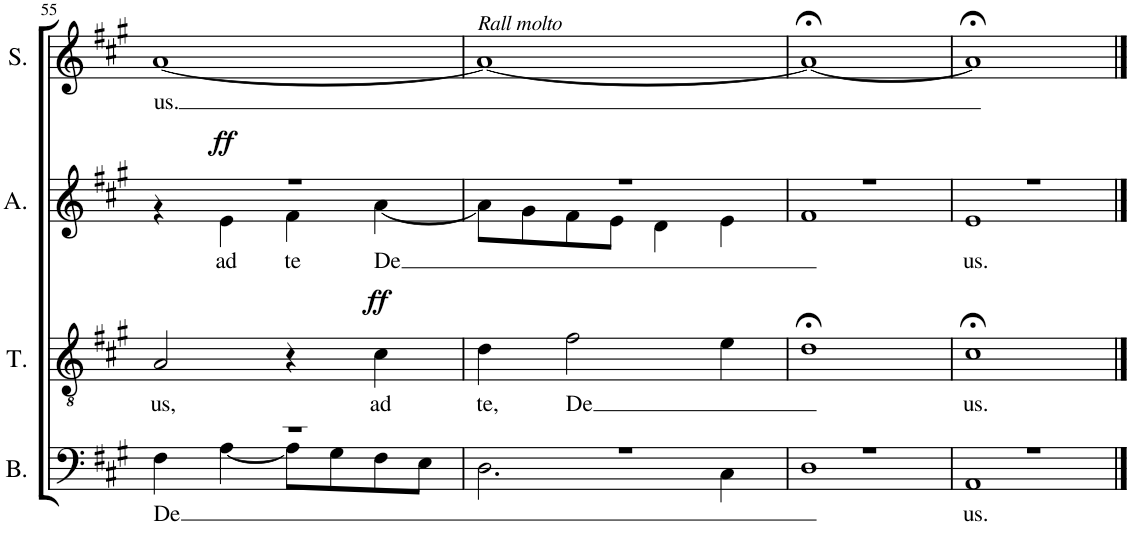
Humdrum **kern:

**kern	**text	**kern	**text	**dynam	**kern	**text	**dynam	**kern	**text
*part4	*part4	*part3	*part3	*part3	*part2	*part2	*part2	*part1	*part1
*staff4	*staff4	*staff3	*staff3	*staff3	*staff2	*staff2	*staff2	*staff1	*staff1
*I"Basse	*	*I"Ténor	*	*	*I"Alto	*	*	*I"Soprane	*
*I'B.	*	*I'T.	*	*	*I'A.	*	*	*I'S.	*
!!LO:PB:g=z
*clefF4	*	*clefGv2	*	*	*clefG2	*	*	*clefG2	*
*k[f#c#g#]	*	*k[f#c#g#]	*	*	*k[f#c#g#]	*	*	*k[f#c#g#]	*
*M4/4	*	*M4/4	*	*	*M4/4	*	*	*M4/4	*
*met(c)	*	*met(c)	*	*	*met(c)	*	*	*met(c)	*
=55	=55	=55	=55	=55	=55	=55	=55	=55	=55
*^	*	*	*	*	*	*	*	*	*
!	!	!LO:LY:b	!	!LO:LY:b	!	!	!	!	!	!LO:LY:b
*	*	*	*	*	*	*^	*	*	*	*
1r	4F#\	De	2A/	us,	.	1r	4r	.	.	[1a	us.
!	!	!	!	!	!	!	!	!LO:LY:b	!LO:DY:a	!	!
.	[4A\	.	.	.	.	.	4e\	ad	ff	.	.
!	!	!	!	!	!	!	!	!LO:LY:b	!	!	!
.	8A\L]	.	4r	.	.	.	4f#\	te	.	.	.
.	8G#\	.	.	.	.	.	.	.	.	.	.
!	!	!	!	!LO:LY:b	!LO:DY:a	!	!	!LO:LY:b	!	!	!
.	8F#\	.	4c#\	ad	ff	.	[4a\	De	.	.	.
.	8E\J	.	.	.	.	.	.	.	.	.	.
=56	=56	=56	=56	=56	=56	=56	=56	=56	=56	=56	=56
!	!	!	!	!	!	!	!	!	!	!LO:TX:a:i:t=Rall molto	!
!	!	!	!	!LO:LY:b	!	!	!	!	!	!	!
1r	2.D\	.	4d\	te,	.	1r	8a\L]	.	.	1a_	.
.	.	.	.	.	.	.	8g#\	.	.	.	.
!	!	!	!	!LO:LY:b	!	!	!	!	!	!	!
.	.	.	2f#\	De	.	.	8f#\	.	.	.	.
.	.	.	.	.	.	.	8e\J	.	.	.	.
.	.	.	.	.	.	.	4d\	.	.	.	.
.	4C#\	.	4e\	.	.	.	4e\	.	.	.	.
=57	=57	=57	=57	=57	=57	=57	=57	=57	=57	=57	=57
1r	1D	.	1d;<	.	.	1r	1f#	.	.	1a;<_	.
=58	=58	=58	=58	=58	=58	=58	=58	=58	=58	=58	=58
!	!	!LO:LY:b	!	!LO:LY:b	!	!	!	!LO:LY:b	!	!	!
1r	1AA	us.	1c#;<	us.	.	1r	1e	us.	.	1a;<]	.
*v	*v	*	*	*	*	*v	*v	*	*	*	*
==	==	==	==	==	==	==	==	==	==
*-	*-	*-	*-	*-	*-	*-	*-	*-	*-
